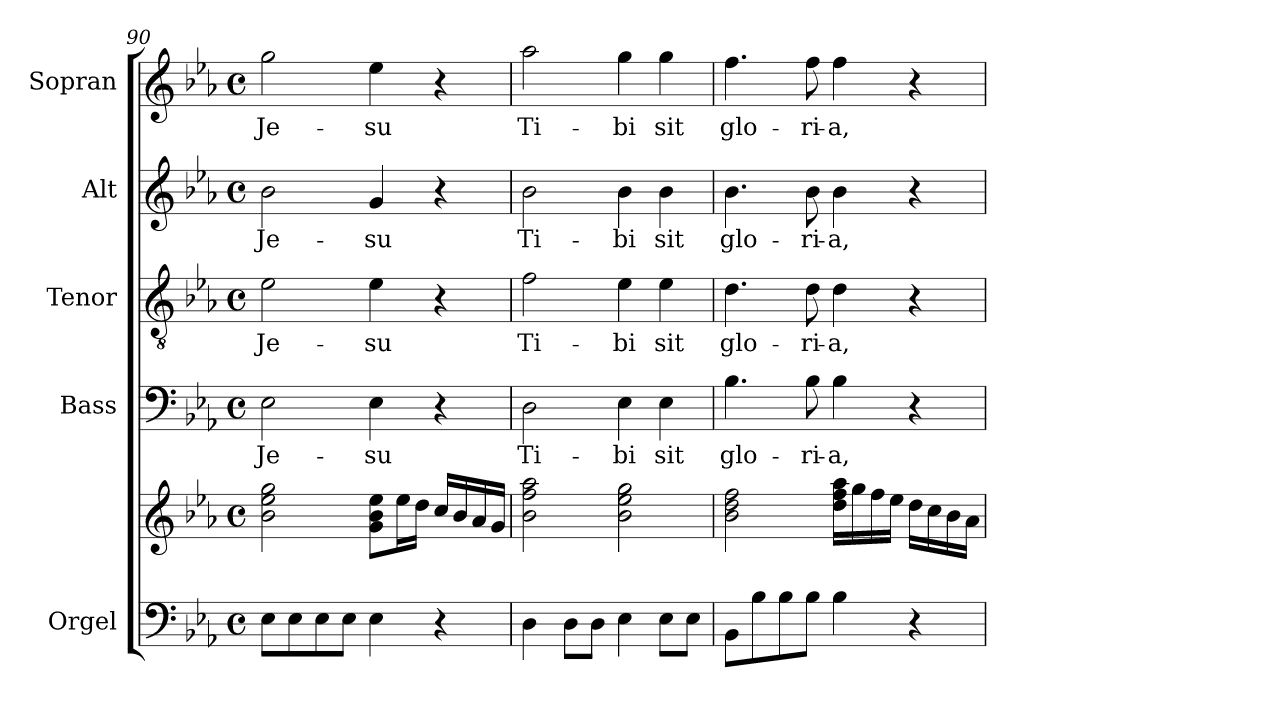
**kern	**kern	**kern	**text	**kern	**text	**kern	**text	**kern	**text
*part5	*part5	*part4	*part4	*part3	*part3	*part2	*part2	*part1	*part1
*staff6	*staff5	*staff4	*staff4	*staff3	*staff3	*staff2	*staff2	*staff1	*staff1
*I"Orgel	*	*I"Bass	*	*I"Tenor	*	*I"Alt	*	*I"Sopran	*
*I'Org.	*	*I'B.	*	*I'T.	*	*I'A.	*	*I'S.	*
*clefF4	*clefG2	*clefF4	*	*clefGv2	*	*clefG2	*	*clefG2	*
*k[b-e-a-]	*k[b-e-a-]	*k[b-e-a-]	*	*k[b-e-a-]	*	*k[b-e-a-]	*	*k[b-e-a-]	*
*E-:	*E-:	*E-:	*	*E-:	*	*E-:	*	*E-:	*
*M4/4	*M4/4	*M4/4	*	*M4/4	*	*M4/4	*	*M4/4	*
*met(c)	*met(c)	*met(c)	*	*met(c)	*	*met(c)	*	*met(c)	*
=90	=90	=90	=90	=90	=90	=90	=90	=90	=90
!	!	!	!LO:LY:b	!	!LO:LY:b	!	!LO:LY:b	!	!LO:LY:b
8E-\L	2b-\ 2ee-\ 2gg\	2E-\	Je-	2e-\	Je-	2b-\	Je-	2gg\	Je-
8E-\	.	.	.	.	.	.	.	.	.
8E-\	.	.	.	.	.	.	.	.	.
8E-\J	.	.	.	.	.	.	.	.	.
!	!	!	!LO:LY:b	!	!LO:LY:b	!	!LO:LY:b	!	!LO:LY:b
4E-\	8g\ 8b-\ 8ee-\L	4E-\	-su	4e-\	-su	4g/	-su	4ee-\	-su
.	16ee-\L	.	.	.	.	.	.	.	.
.	16dd\JJ	.	.	.	.	.	.	.	.
4r	16cc/LL	4r	.	4r	.	4r	.	4r	.
.	16b-/	.	.	.	.	.	.	.	.
.	16a-/	.	.	.	.	.	.	.	.
.	16g/JJ	.	.	.	.	.	.	.	.
!!LO:LB:g=z
=91	=91	=91	=91	=91	=91	=91	=91	=91	=91
!	!	!	!LO:LY:b	!	!LO:LY:b	!	!LO:LY:b	!	!LO:LY:b
4D\	2b-\ 2ff\ 2aa-\	2D\	Ti-	2f\	Ti-	2b-\	Ti-	2aa-\	Ti-
8D\L	.	.	.	.	.	.	.	.	.
8D\J	.	.	.	.	.	.	.	.	.
!	!	!	!LO:LY:b	!	!LO:LY:b	!	!LO:LY:b	!	!LO:LY:b
4E-\	2b-\ 2ee-\ 2gg\	4E-\	-bi	4e-\	-bi	4b-\	-bi	4gg\	-bi
!	!	!	!LO:LY:b	!	!LO:LY:b	!	!LO:LY:b	!	!LO:LY:b
8E-\L	.	4E-\	sit	4e-\	sit	4b-\	sit	4gg\	sit
8E-\J	.	.	.	.	.	.	.	.	.
=92	=92	=92	=92	=92	=92	=92	=92	=92	=92
!	!	!	!LO:LY:b	!	!LO:LY:b	!	!LO:LY:b	!	!LO:LY:b
8BB-\L	2b-\ 2dd\ 2ff\	4.B-\	glo-	4.d\	glo-	4.b-\	glo-	4.ff\	glo-
8B-\	.	.	.	.	.	.	.	.	.
8B-\	.	.	.	.	.	.	.	.	.
!	!	!	!LO:LY:b	!	!LO:LY:b	!	!LO:LY:b	!	!LO:LY:b
8B-\J	.	8B-\	-ri-	8d\	-ri-	8b-\	-ri-	8ff\	-ri-
!	!	!	!LO:LY:b	!	!LO:LY:b	!	!LO:LY:b	!	!LO:LY:b
4B-\	16dd\ 16ff\ 16aa-\LL	4B-\	-a,	4d\	-a,	4b-\	-a,	4ff\	-a,
.	16gg\	.	.	.	.	.	.	.	.
.	16ff\	.	.	.	.	.	.	.	.
.	16ee-\JJ	.	.	.	.	.	.	.	.
4r	16dd\LL	4r	.	4r	.	4r	.	4r	.
.	16cc\	.	.	.	.	.	.	.	.
.	16b-\	.	.	.	.	.	.	.	.
.	16a-\JJ	.	.	.	.	.	.	.	.
=	=	=	=	=	=	=	=	=	=
*-	*-	*-	*-	*-	*-	*-	*-	*-	*-
